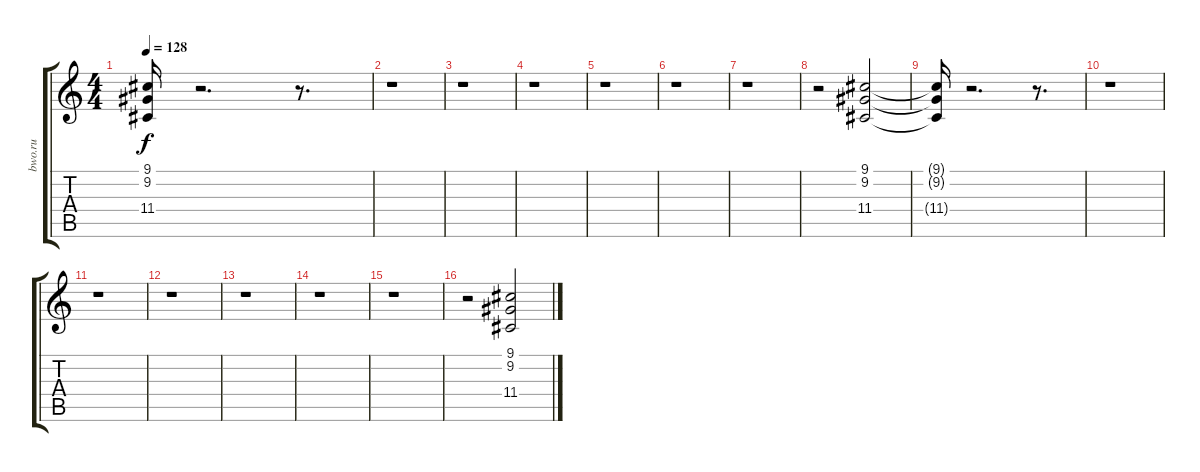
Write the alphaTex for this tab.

\track ("bwo.ru" "bwo.ru") {instrument seashore}
\staff {score tabs}
\tuning (E4 B3 G3 D3 A2 E2) {hide}
\ts (4 4)
\tempo 128
\clef g2
\ks c
(9.1{t} 9.2{t} 11.4{t}).16{dy f} r.2{d} r.8{d} |
r.1 |
r.1 |
r.1 |
r.1 |
r.1 |
r.1 |
r.2 (9.1 9.2 11.4).2 |
(9.1{t} 9.2{t} 11.4{t}).16 r.2{d} r.8{d} |
r.1 |
r.1 |
r.1 |
r.1 |
r.1 |
r.1 |
r.2 (9.1 9.2 11.4).2
